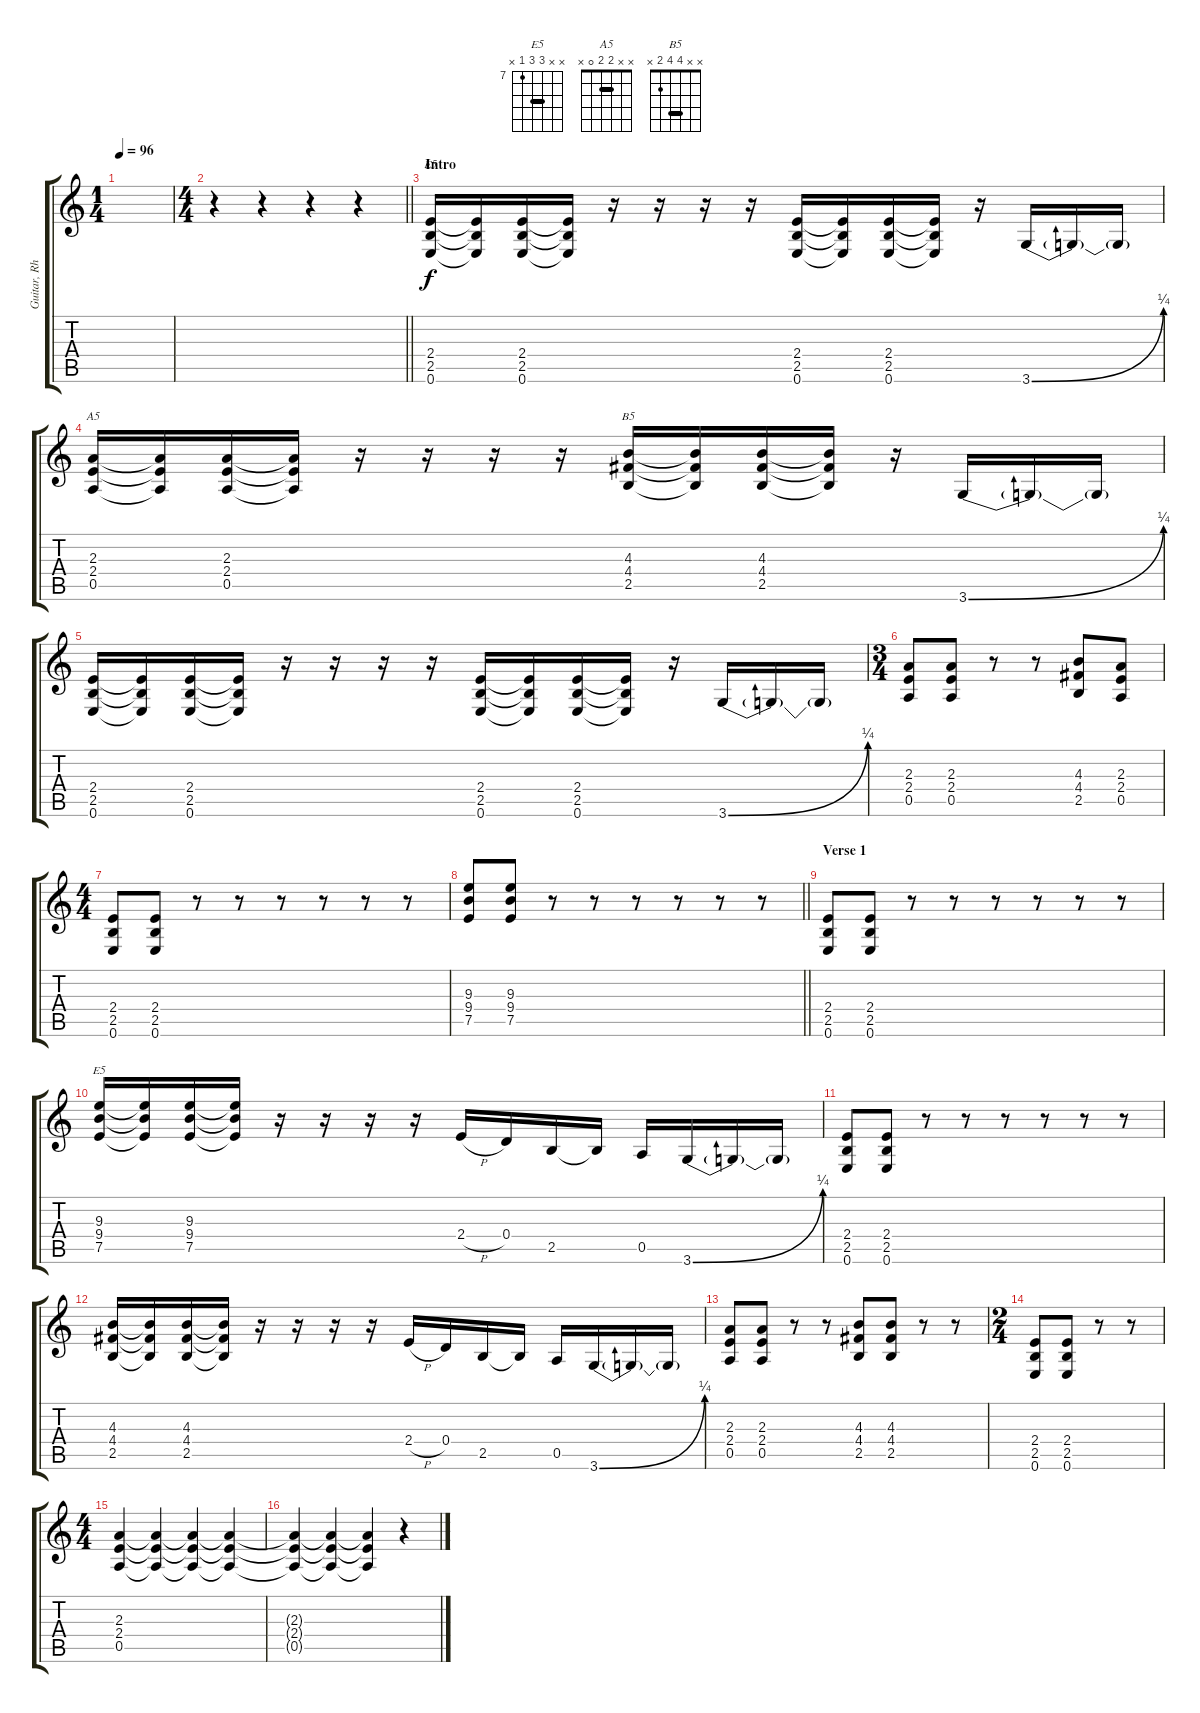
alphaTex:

\track ("Guitar, Rhythm" "Guitar, Rh") {instrument overdrivenguitar}
\staff {score tabs}
\tuning (E4 B3 G3 D3 A2 E2) {hide}
\chord ("E5" x x x 2 2 0) {barre 2}
\chord ("A5" x x 2 2 0 x) {barre 2}
\chord ("B5" x x 4 4 2 x) {barre 4}
\chord ("E5" x x 9 9 7 x) {firstfret 7 barre 9}
\ts (1 4)
\tempo 96
\clef g2
\ks c
|
\ts (4 4)
\barLineRight lightlight
r.4 r.4 r.4 r.4 |
\section ("" "Intro")
(2.4 2.5 0.6).16{ch "E5"} (2.4{t} 2.5{t} 0.6{t}).16 (2.4 2.5 0.6).16 (2.4{t} 2.5{t} 0.6{t}).16 r.16 r.16 r.16 r.16 (2.4 2.5 0.6).16 (2.4{t} 2.5{t} 0.6{t}).16 (2.4 2.5 0.6).16 (2.4{t} 2.5{t} 0.6{t}).16 r.16 3.6{be (bend 0 0 60 1)}.16 3.6{t}.16 3.6{t}.16 |
(2.3 2.4 0.5).16{ch "A5"} (2.3{t} 2.4{t} 0.5{t}).16 (2.3 2.4 0.5).16 (2.3{t} 2.4{t} 0.5{t}).16 r.16 r.16 r.16 r.16 (4.3 4.4 2.5).16{ch "B5"} (4.3{t} 4.4{t} 2.5{t}).16 (4.3 4.4 2.5).16 (4.3{t} 4.4{t} 2.5{t}).16 r.16 3.6{be (bend 0 0 60 1)}.16 3.6{t}.16 3.6{t}.16 |
(2.4 2.5 0.6).16 (2.4{t} 2.5{t} 0.6{t}).16 (2.4 2.5 0.6).16 (2.4{t} 2.5{t} 0.6{t}).16 r.16 r.16 r.16 r.16 (2.4 2.5 0.6).16 (2.4{t} 2.5{t} 0.6{t}).16 (2.4 2.5 0.6).16 (2.4{t} 2.5{t} 0.6{t}).16 r.16 3.6{be (bend 0 0 60 1)}.16 3.6{t}.16 3.6{t}.16 |
\ts (3 4)
(2.3 2.4 0.5).8 (2.3 2.4 0.5).8 r.8 r.8 (4.3 4.4 2.5).8 (2.3 2.4 0.5).8 |
\ts (4 4)
(2.4 2.5 0.6).8 (2.4 2.5 0.6).8 r.8 r.8 r.8 r.8 r.8 r.8 |
\barLineRight lightlight
(9.3 9.4 7.5).8 (9.3 9.4 7.5).8 r.8 r.8 r.8 r.8 r.8 r.8 |
\section ("" "Verse 1")
(2.4 2.5 0.6).8 (2.4 2.5 0.6).8 r.8 r.8 r.8 r.8 r.8 r.8 |
(9.3 9.4 7.5).16{ch "E5"} (9.3{t} 9.4{t} 7.5{t}).16 (9.3 9.4 7.5).16 (9.3{t} 9.4{t} 7.5{t}).16 r.16 r.16 r.16 r.16 2.4{h}.16 0.4.16 2.5.16 2.5{t}.16 0.5.16 3.6{be (bend 0 0 60 1)}.16 3.6{t}.16 3.6{t}.16 |
(2.4 2.5 0.6).8 (2.4 2.5 0.6).8 r.8 r.8 r.8 r.8 r.8 r.8 |
(4.3 4.4 2.5).16 (4.3{t} 4.4{t} 2.5{t}).16 (4.3 4.4 2.5).16 (4.3{t} 4.4{t} 2.5{t}).16 r.16 r.16 r.16 r.16 2.4{h}.16 0.4.16 2.5.16 2.5{t}.16 0.5.16 3.6{be (bend 0 0 60 1)}.16 3.6{t}.16 3.6{t}.16 |
(2.3 2.4 0.5).8 (2.3 2.4 0.5).8 r.8 r.8 (4.3 4.4 2.5).8 (4.3 4.4 2.5).8 r.8 r.8 |
\ts (2 4)
(2.4 2.5 0.6).8 (2.4 2.5 0.6).8 r.8 r.8 |
\ts (4 4)
(2.3 2.4 0.5).4 (2.3{t} 2.4{t} 0.5{t}).4 (2.3{t} 2.4{t} 0.5{t}).4 (2.3{t} 2.4{t} 0.5{t}).4 |
(2.3{t} 2.4{t} 0.5{t}).4{volume 0} (2.3{t} 2.4{t} 0.5{t}).4 (2.3{t} 2.4{t} 0.5{t}).4 r.4{volume 16}
